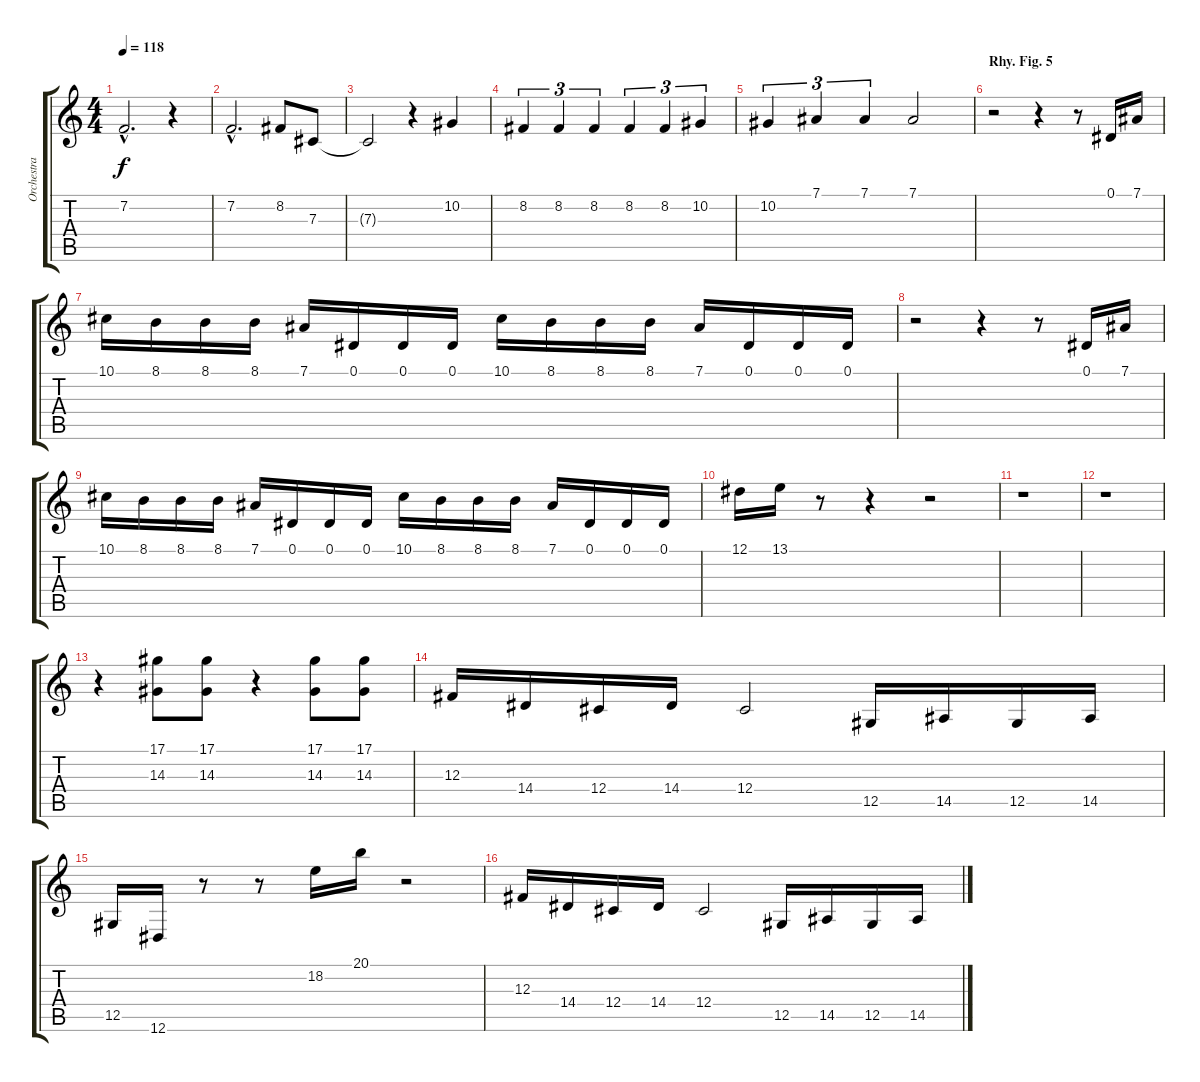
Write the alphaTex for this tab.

\track ("Orchestra" "Orchestra") {instrument stringensemble1}
\staff {score tabs}
\tuning (Eb4 Bb3 Gb3 Db3 Ab2 Eb2) {hide}
\ts (4 4)
\tempo 118
\clef g2
\ks c
7.2{hac}.2{d dy f} r.4 |
7.2{hac}.2{d} 8.2.8 7.3.8 |
7.3{t}.2 r.4 10.2.4 |
8.2.4{tu (3 2)} 8.2.4{tu (3 2)} 8.2.4{tu (3 2)} 8.2.4{tu (3 2)} 8.2.4{tu (3 2)} 10.2.4{tu (3 2)} |
10.2.4{tu (3 2)} 7.1.4{tu (3 2)} 7.1.4{tu (3 2)} 7.1.2 |
\section ("" "Rhy. Fig. 5")
r.2 r.4 r.8 0.1.16 7.1.16 |
10.1.16 8.1.16 8.1.16 8.1.16 7.1.16 0.1.16 0.1.16 0.1.16 10.1.16 8.1.16 8.1.16 8.1.16 7.1.16 0.1.16 0.1.16 0.1.16 |
r.2 r.4 r.8 0.1.16 7.1.16 |
10.1.16 8.1.16 8.1.16 8.1.16 7.1.16 0.1.16 0.1.16 0.1.16 10.1.16 8.1.16 8.1.16 8.1.16 7.1.16 0.1.16 0.1.16 0.1.16 |
12.1.16 13.1.16 r.8 r.4 r.2 |
r.1 |
r.1 |
r.4 (17.1 14.3).8 (17.1 14.3).8 r.4 (17.1 14.3).8 (17.1 14.3).8 |
12.3.16 14.4.16 12.4.16 14.4.16 12.4.2 12.5.16 14.5.16 12.5.16 14.5.16 |
12.5.16 12.6.16 r.8 r.8 18.2.16 20.1.16 r.2 |
12.3.16 14.4.16 12.4.16 14.4.16 12.4.2 12.5.16 14.5.16 12.5.16 14.5.16
